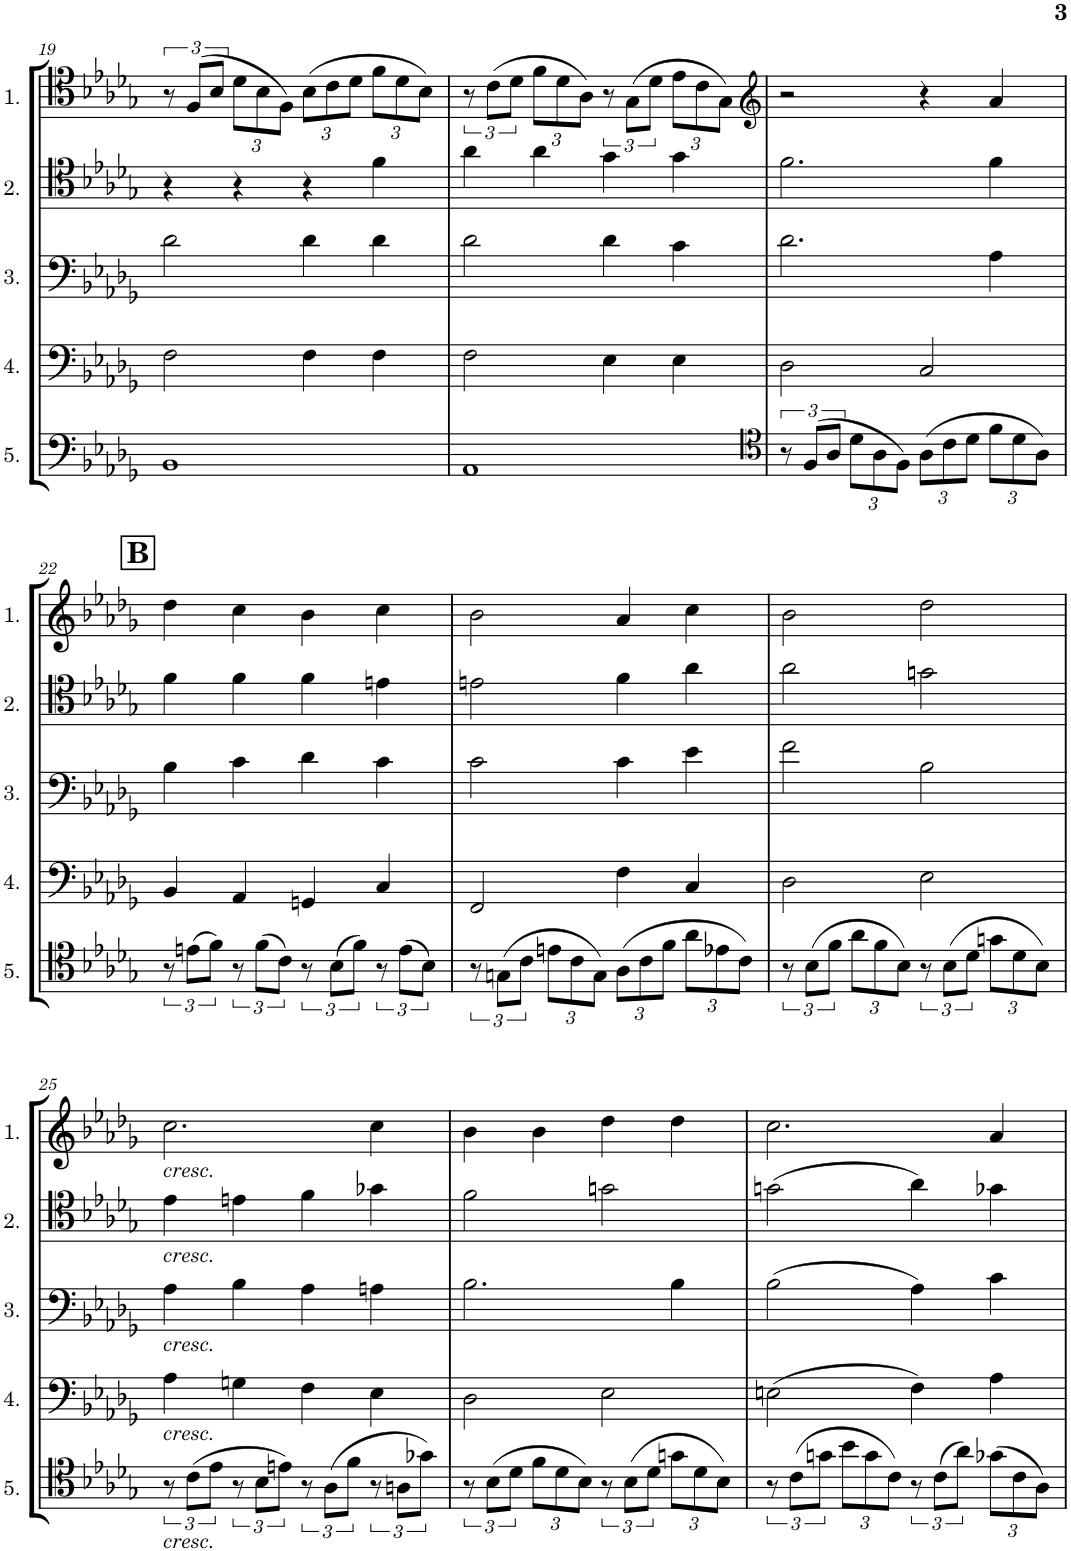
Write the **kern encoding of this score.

**kern	**kern	**kern	**kern	**kern
*part5	*part4	*part3	*part2	*part1
*staff5	*staff4	*staff3	*staff2	*staff1
*I"Cello 5	*I"Cello 4	*I"Cello 3	*I"Cello 2	*I"Cello 1
!!LO:PB:g=z
*clefF4	*clefF4	*clefF4	*clefC4	*clefC4
*k[b-e-a-d-g-]	*k[b-e-a-d-g-]	*k[b-e-a-d-g-]	*k[b-e-a-d-g-]	*k[b-e-a-d-g-]
*M4/4	*M4/4	*M4/4	*M4/4	*M4/4
*met(c)	*met(c)	*met(c)	*met(c)	*met(c)
=19	=19	=19	=19	=19
1BB-	2F\	2d-\	4r	12r
.	.	.	.	(12F/L
.	.	.	.	12B-/J
*	*	*	*	*Xbrackettup
.	.	.	4r	12d-\L
.	.	.	.	12B-\
.	.	.	.	12F\J)
.	4F\	4d-\	4r	(12B-\L
.	.	.	.	12c\
.	.	.	.	12d-\J
.	4F\	4d-\	4f\	12f\L
.	.	.	.	12d-\
.	.	.	.	12B-\J)
=20	=20	=20	=20	=20
*	*	*	*	*brackettup
1AA-	2F\	2d-\	4a-\	12r
.	.	.	.	(12c\L
.	.	.	.	12d-\J
*	*	*	*	*Xbrackettup
.	.	.	4a-\	12f\L
.	.	.	.	12d-\
.	.	.	.	12A-\J)
*	*	*	*	*brackettup
.	4E-\	4d-\	4g-\	12r
.	.	.	.	(12G-\L
.	.	.	.	12d-\J
*	*	*	*	*Xbrackettup
.	4E-\	4c\	4g-\	12e-\L
.	.	.	.	12c\
.	.	.	.	12G-\J)
=21	=21	=21	=21	=21
*clefC4	*	*	*	*clefG2
12r	2D-\	2.d-\	2.f\	2r
(12F/L	.	.	.	.
12A-/J	.	.	.	.
*Xbrackettup	*	*	*	*
12d-\L	.	.	.	.
12A-\	.	.	.	.
12F\J)	.	.	.	.
(12A-\L	2C/	.	.	4r
12c\	.	.	.	.
12d-\J	.	.	.	.
12f\L	.	4A-\	4f\	4a-/
12d-\	.	.	.	.
12A-\J)	.	.	.	.
!!LO:LB:g=z
!!LO:REH:place=s1:a:B:cj:fs=14:t=B
=22	=22	=22	=22	=22
*brackettup	*	*	*	*
12r	4BB-/	4B-\	4f\	4dd-\
(12en\L	.	.	.	.
12f\J)	.	.	.	.
12r	4AA-/	4c\	4f\	4cc\
(12f\L	.	.	.	.
12c\J)	.	.	.	.
12r	4GGn/	4d-\	4f\	4b-\
(12B-\L	.	.	.	.
12f\J)	.	.	.	.
12r	4C/	4c\	4en\	4cc\
(12e\L	.	.	.	.
12B-\J)	.	.	.	.
=23	=23	=23	=23	=23
12r	2FF/	2c\	2en\	2b-\
(12Gn\L	.	.	.	.
12c\J	.	.	.	.
*Xbrackettup	*	*	*	*
12en\L	.	.	.	.
12c\	.	.	.	.
12G\J)	.	.	.	.
(12A-\L	4F\	4c\	4f\	4a-/
12c\	.	.	.	.
12f\J	.	.	.	.
12a-\L	4C/	4e-\	4a-\	4cc\
12e-X\	.	.	.	.
12c\J)	.	.	.	.
=24	=24	=24	=24	=24
*brackettup	*	*	*	*
12r	2D-\	2f\	2a-\	2b-\
(12B-\L	.	.	.	.
12f\J	.	.	.	.
*Xbrackettup	*	*	*	*
12a-\L	.	.	.	.
12f\	.	.	.	.
12B-\J)	.	.	.	.
*brackettup	*	*	*	*
12r	2E-\	2B-\	2gn\	2dd-\
(12B-\L	.	.	.	.
12d-\J	.	.	.	.
*Xbrackettup	*	*	*	*
12gn\L	.	.	.	.
12d-\	.	.	.	.
12B-\J)	.	.	.	.
!!LO:LB:g=z
=25	=25	=25	=25	=25
*brackettup	*	*	*	*
!	!	!	!	!LO:TX:b:i:t=cresc.
!	!	!	!LO:TX:b:i:t=cresc.	!
!	!	!LO:TX:b:i:t=cresc.	!	!
!	!LO:TX:b:i:t=cresc.	!	!	!
!LO:TX:b:i:t=cresc.	!	!	!	!
12r	4A-\	4A-\	4e-\	2.cc\
(12c\L	.	.	.	.
12e-\J	.	.	.	.
12r	4Gn\	4B-\	4en\	.
12B-\L	.	.	.	.
12en\J)	.	.	.	.
12r	4F\	4A-\	4f\	.
(12A-\L	.	.	.	.
12f\J	.	.	.	.
12r	4E-\	4An\	4g-X\	4cc\
12An\L	.	.	.	.
12g-X\J)	.	.	.	.
=26	=26	=26	=26	=26
12r	2D-\	2.B-\	2f\	4b-\
(12B-\L	.	.	.	.
12d-\J	.	.	.	.
*Xbrackettup	*	*	*	*
12f\L	.	.	.	4b-\
12d-\	.	.	.	.
12B-\J)	.	.	.	.
*brackettup	*	*	*	*
12r	2E-\	.	2gn\	4dd-\
(12B-\L	.	.	.	.
12d-\J	.	.	.	.
*Xbrackettup	*	*	*	*
12gn\L	.	4B-\	.	4dd-\
12d-\	.	.	.	.
12B-\J)	.	.	.	.
=27	=27	=27	=27	=27
*brackettup	*	*	*	*
12r	(2En\	(2B-\	(2gn\	2.cc\
(12c\L	.	.	.	.
12gn\J	.	.	.	.
*Xbrackettup	*	*	*	*
12b-\L	.	.	.	.
12g\	.	.	.	.
12c\J)	.	.	.	.
*brackettup	*	*	*	*
12r	4F\)	4A-\)	4a-\)	.
(12c\L	.	.	.	.
12a-\J)	.	.	.	.
*Xbrackettup	*	*	*	*
(12g-X\L	4A-\	4c\	4g-X\	4a-/
12c\	.	.	.	.
12A-\J)	.	.	.	.
=	=	=	=	=
*-	*-	*-	*-	*-
